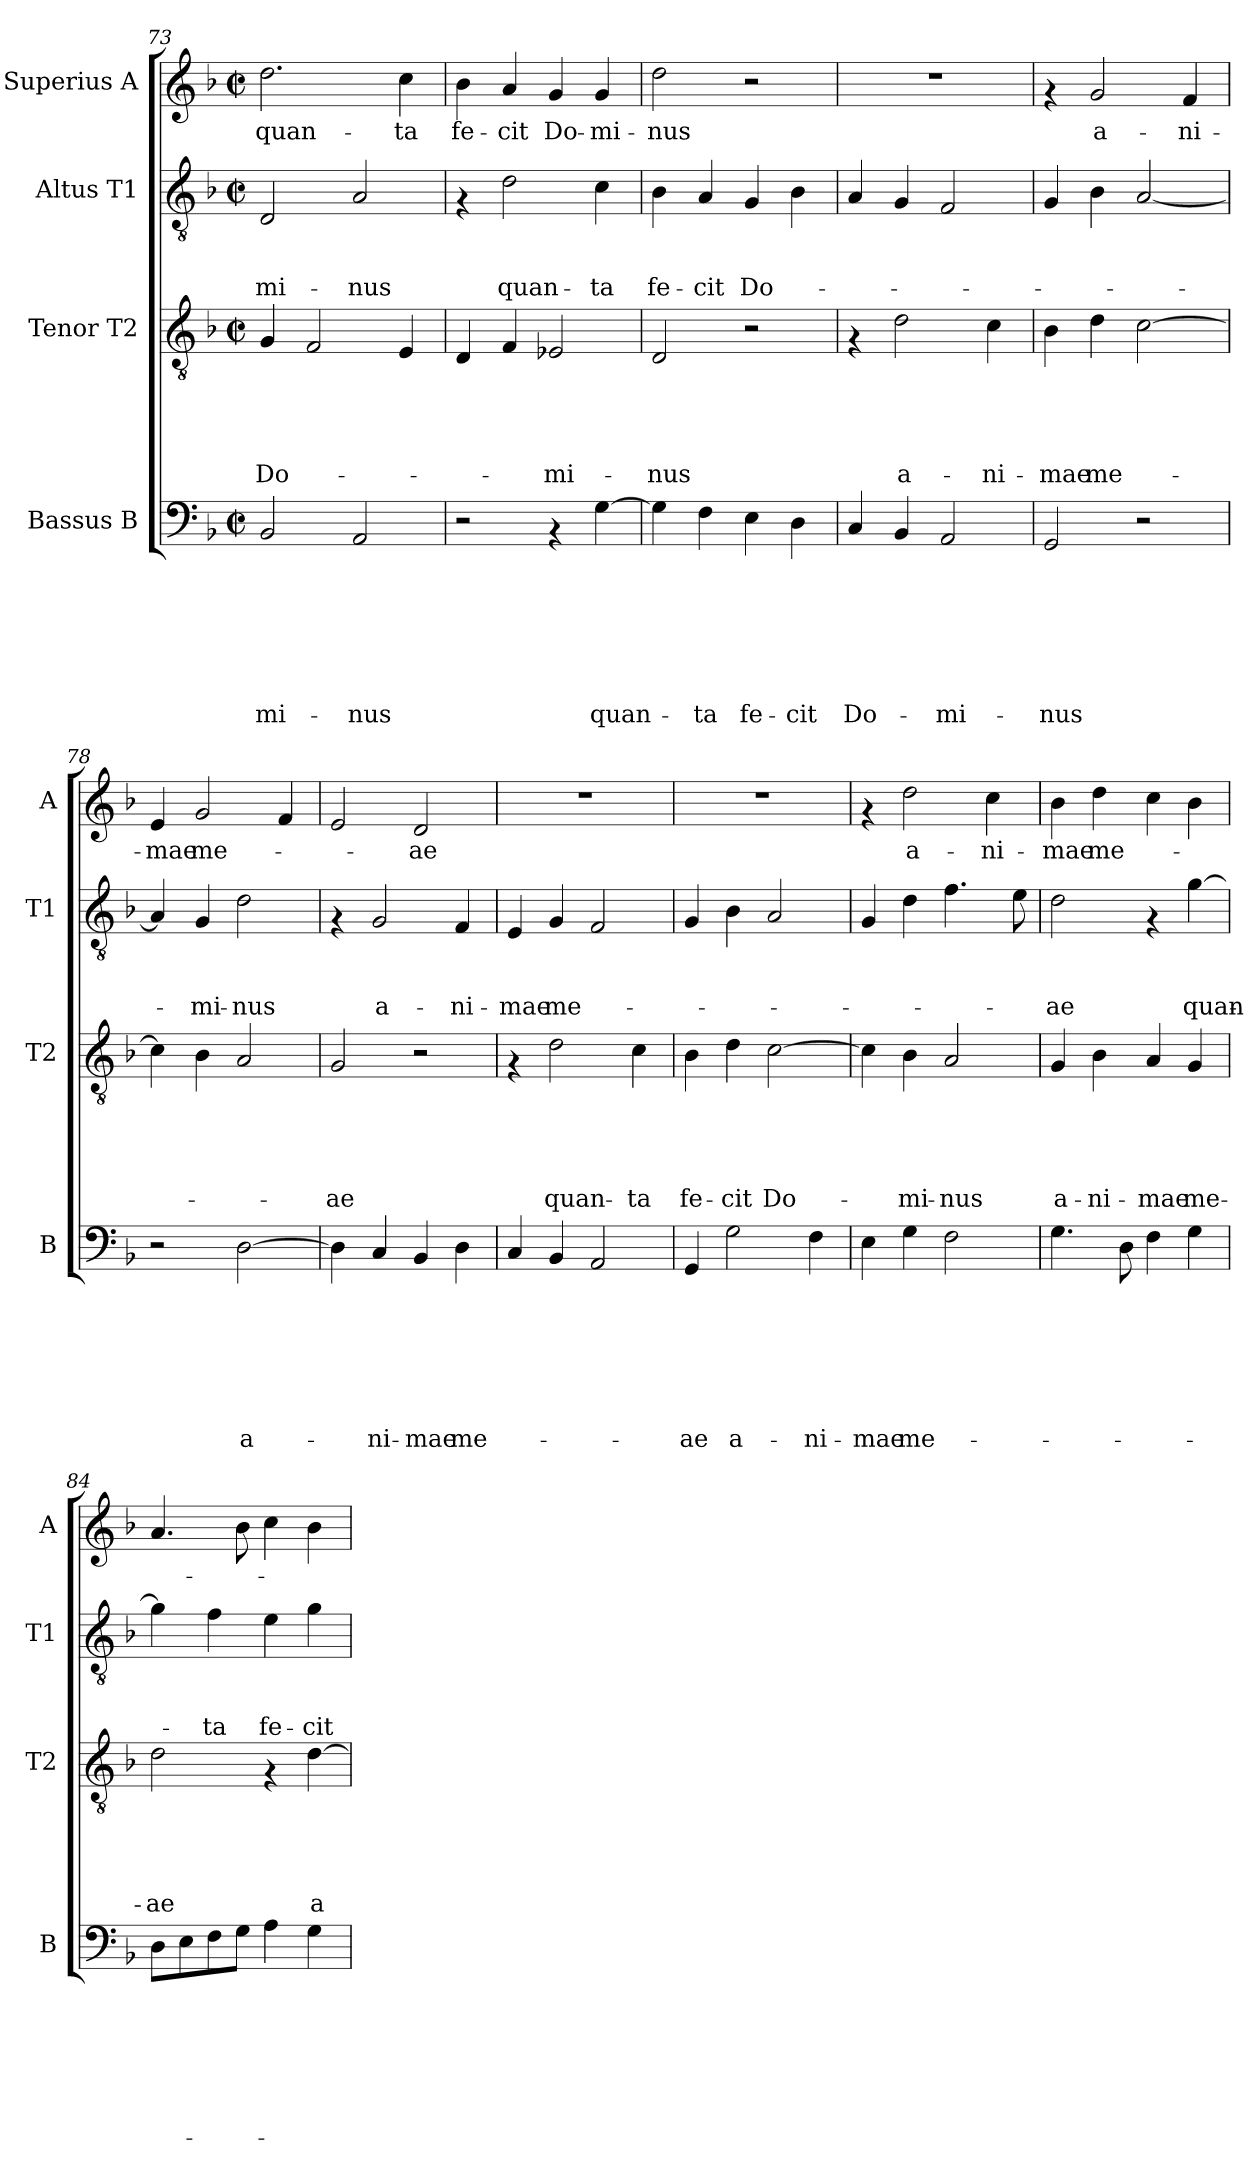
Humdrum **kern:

**kern	**text	**text	**text	**text	**text	**text	**text	**kern	**text	**text	**text	**text	**text	**kern	**text	**text	**text	**kern	**text
*part4	*part4	*part4	*part4	*part4	*part4	*part4	*part4	*part3	*part3	*part3	*part3	*part3	*part3	*part2	*part2	*part2	*part2	*part1	*part1
*staff4	*staff4	*staff4	*staff4	*staff4	*staff4	*staff4	*staff4	*staff3	*staff3	*staff3	*staff3	*staff3	*staff3	*staff2	*staff2	*staff2	*staff2	*staff1	*staff1
*I"Bassus B	*	*	*	*	*	*	*	*I"Tenor T2	*	*	*	*	*	*I"Altus T1	*	*	*	*I"Superius A	*
*I'B	*	*	*	*	*	*	*	*I'T2	*	*	*	*	*	*I'T1	*	*	*	*I'A	*
*clefF4	*	*	*	*	*	*	*	*clefGv2	*	*	*	*	*	*clefGv2	*	*	*	*clefG2	*
*k[b-]	*	*	*	*	*	*	*	*k[b-]	*	*	*	*	*	*k[b-]	*	*	*	*k[b-]	*
*F:	*	*	*	*	*	*	*	*F:	*	*	*	*	*	*F:	*	*	*	*F:	*
*M2/2	*	*	*	*	*	*	*	*M2/2	*	*	*	*	*	*M2/2	*	*	*	*M2/2	*
*met(c|)	*	*	*	*	*	*	*	*met(c|)	*	*	*	*	*	*met(c|)	*	*	*	*met(c|)	*
=73	=73	=73	=73	=73	=73	=73	=73	=73	=73	=73	=73	=73	=73	=73	=73	=73	=73	=73	=73
!	!	!	!	!	!	!	!LO:LY:b	!	!	!	!	!	!LO:LY:b	!	!	!	!LO:LY:b	!	!LO:LY:b
2BB-/	.	.	.	.	.	.	-mi-	4G/	.	.	.	.	Do-	2D/	.	.	-mi-	2.dd\	quan-
.	.	.	.	.	.	.	.	2F/	.	.	.	.	.	.	.	.	.	.	.
!	!	!	!	!	!	!	!LO:LY:b	!	!	!	!	!	!	!	!	!	!LO:LY:b	!	!
2AA/	.	.	.	.	.	.	-nus	.	.	.	.	.	.	2A/	.	.	-nus	.	.
!	!	!	!	!	!	!	!	!	!	!	!	!	!	!	!	!	!	!	!LO:LY:b
.	.	.	.	.	.	.	.	4E/	.	.	.	.	.	.	.	.	.	4cc\	-ta
=74	=74	=74	=74	=74	=74	=74	=74	=74	=74	=74	=74	=74	=74	=74	=74	=74	=74	=74	=74
!	!	!	!	!	!	!	!	!	!	!	!	!	!	!	!	!	!	!	!LO:LY:b
2r	.	.	.	.	.	.	.	4D/	.	.	.	.	.	4rF	.	.	.	4b-\	fe-
!	!	!	!	!	!	!	!	!	!	!	!	!	!	!	!	!	!LO:LY:b	!	!LO:LY:b
.	.	.	.	.	.	.	.	4F/	.	.	.	.	.	2d\	.	.	quan-	4a/	-cit
!	!	!	!	!	!	!	!	!	!	!	!	!	!LO:LY:b	!	!	!	!	!	!LO:LY:b
4rAA	.	.	.	.	.	.	.	2E-X/	.	.	.	.	-mi-	.	.	.	.	4g/	Do-
!	!	!	!	!	!	!	!LO:LY:b	!	!	!	!	!	!	!	!	!	!LO:LY:b	!	!LO:LY:b
[<4G\	.	.	.	.	.	.	quan-	.	.	.	.	.	.	4c\	.	.	-ta	4g/	-mi-
!!LO:PB:g=z
=75	=75	=75	=75	=75	=75	=75	=75	=75	=75	=75	=75	=75	=75	=75	=75	=75	=75	=75	=75
!	!	!	!	!	!	!	!	!	!	!	!	!	!LO:LY:b	!	!	!	!LO:LY:b	!	!LO:LY:b
4G\]	.	.	.	.	.	.	.	2D/	.	.	.	.	-nus	4B-\	.	.	fe-	2dd\	-nus
!	!	!	!	!	!	!	!LO:LY:b	!	!	!	!	!	!	!	!	!	!LO:LY:b	!	!
4F\	.	.	.	.	.	.	-ta	.	.	.	.	.	.	4A/	.	.	-cit	.	.
!	!	!	!	!	!	!	!LO:LY:b	!	!	!	!	!	!	!	!	!	!LO:LY:b	!	!
4E\	.	.	.	.	.	.	fe-	2r	.	.	.	.	.	4G/	.	.	Do-	2r	.
!	!	!	!	!	!	!	!LO:LY:b	!	!	!	!	!	!	!	!	!	!	!	!
4D\	.	.	.	.	.	.	-cit	.	.	.	.	.	.	4B-\	.	.	.	.	.
=76	=76	=76	=76	=76	=76	=76	=76	=76	=76	=76	=76	=76	=76	=76	=76	=76	=76	=76	=76
!	!	!	!	!	!	!	!LO:LY:b	!	!	!	!	!	!	!	!	!	!	!	!
4C/	.	.	.	.	.	.	Do-	4rF	.	.	.	.	.	4A/	.	.	.	1r	.
!	!	!	!	!	!	!	!	!	!	!	!	!	!LO:LY:b	!	!	!	!	!	!
4BB-/	.	.	.	.	.	.	.	2d\	.	.	.	.	a-	4G/	.	.	.	.	.
!	!	!	!	!	!	!	!LO:LY:b	!	!	!	!	!	!	!	!	!	!	!	!
2AA/	.	.	.	.	.	.	-mi-	.	.	.	.	.	.	2F/	.	.	.	.	.
!	!	!	!	!	!	!	!	!	!	!	!	!	!LO:LY:b	!	!	!	!	!	!
.	.	.	.	.	.	.	.	4c\	.	.	.	.	-ni-	.	.	.	.	.	.
=77	=77	=77	=77	=77	=77	=77	=77	=77	=77	=77	=77	=77	=77	=77	=77	=77	=77	=77	=77
!	!	!	!	!	!	!	!LO:LY:b	!	!	!	!	!	!LO:LY:b	!	!	!	!	!	!
2GG/	.	.	.	.	.	.	-nus	4B-\	.	.	.	.	-mae	4G/	.	.	.	4rf	.
!	!	!	!	!	!	!	!	!	!	!	!	!	!LO:LY:b	!	!	!	!	!	!LO:LY:b
.	.	.	.	.	.	.	.	4d\	.	.	.	.	me-	4B-\	.	.	.	2g/	a-
2r	.	.	.	.	.	.	.	[>2c\	.	.	.	.	.	[<2A/	.	.	.	.	.
!	!	!	!	!	!	!	!	!	!	!	!	!	!	!	!	!	!	!	!LO:LY:b
.	.	.	.	.	.	.	.	.	.	.	.	.	.	.	.	.	.	4f/	-ni-
=78	=78	=78	=78	=78	=78	=78	=78	=78	=78	=78	=78	=78	=78	=78	=78	=78	=78	=78	=78
!	!	!	!	!	!	!	!	!	!	!	!	!	!	!	!	!	!	!	!LO:LY:b
2r	.	.	.	.	.	.	.	4c\]	.	.	.	.	.	4A/]	.	.	.	4e/	-mae
!	!	!	!	!	!	!	!	!	!	!	!	!	!	!	!	!	!LO:LY:b	!	!LO:LY:b
.	.	.	.	.	.	.	.	4B-\	.	.	.	.	.	4G/	.	.	-mi-	2g/	me-
!	!	!	!	!	!	!	!LO:LY:b	!	!	!	!	!	!	!	!	!	!LO:LY:b	!	!
[>2D\	.	.	.	.	.	.	a-	2A/	.	.	.	.	.	2d\	.	.	-nus	.	.
.	.	.	.	.	.	.	.	.	.	.	.	.	.	.	.	.	.	4f/	.
=79	=79	=79	=79	=79	=79	=79	=79	=79	=79	=79	=79	=79	=79	=79	=79	=79	=79	=79	=79
!	!	!	!	!	!	!	!	!	!	!	!	!	!LO:LY:b	!	!	!	!	!	!
4D\]	.	.	.	.	.	.	.	2G/	.	.	.	.	-ae	4rF	.	.	.	2e/	.
!	!	!	!	!	!	!	!LO:LY:b	!	!	!	!	!	!	!	!	!	!LO:LY:b	!	!
4C/	.	.	.	.	.	.	-ni-	.	.	.	.	.	.	2G/	.	.	a-	.	.
!	!	!	!	!	!	!	!LO:LY:b	!	!	!	!	!	!	!	!	!	!	!	!LO:LY:b
4BB-/	.	.	.	.	.	.	-mae	2r	.	.	.	.	.	.	.	.	.	2d/	-ae
!	!	!	!	!	!	!	!LO:LY:b	!	!	!	!	!	!	!	!	!	!LO:LY:b	!	!
4D\	.	.	.	.	.	.	me-	.	.	.	.	.	.	4F/	.	.	-ni-	.	.
=80	=80	=80	=80	=80	=80	=80	=80	=80	=80	=80	=80	=80	=80	=80	=80	=80	=80	=80	=80
!	!	!	!	!	!	!	!	!	!	!	!	!	!	!	!	!	!LO:LY:b	!	!
4C/	.	.	.	.	.	.	.	4rF	.	.	.	.	.	4E/	.	.	-mae	1r	.
!	!	!	!	!	!	!	!	!	!	!	!	!	!LO:LY:b	!	!	!	!LO:LY:b	!	!
4BB-/	.	.	.	.	.	.	.	2d\	.	.	.	.	quan-	4G/	.	.	me-	.	.
2AA/	.	.	.	.	.	.	.	.	.	.	.	.	.	2F/	.	.	.	.	.
!	!	!	!	!	!	!	!	!	!	!	!	!	!LO:LY:b	!	!	!	!	!	!
.	.	.	.	.	.	.	.	4c\	.	.	.	.	-ta	.	.	.	.	.	.
=81	=81	=81	=81	=81	=81	=81	=81	=81	=81	=81	=81	=81	=81	=81	=81	=81	=81	=81	=81
!	!	!	!	!	!	!	!LO:LY:b	!	!	!	!	!	!LO:LY:b	!	!	!	!	!	!
4GG/	.	.	.	.	.	.	-ae	4B-\	.	.	.	.	fe-	4G/	.	.	.	1r	.
!	!	!	!	!	!	!	!LO:LY:b	!	!	!	!	!	!LO:LY:b	!	!	!	!	!	!
2G\	.	.	.	.	.	.	a-	4d\	.	.	.	.	-cit	4B-\	.	.	.	.	.
!	!	!	!	!	!	!	!	!	!	!	!	!	!LO:LY:b	!	!	!	!	!	!
.	.	.	.	.	.	.	.	[>2c\	.	.	.	.	Do-	2A/	.	.	.	.	.
!	!	!	!	!	!	!	!LO:LY:b	!	!	!	!	!	!	!	!	!	!	!	!
4F\	.	.	.	.	.	.	-ni-	.	.	.	.	.	.	.	.	.	.	.	.
!!LO:PB:g=z
=82	=82	=82	=82	=82	=82	=82	=82	=82	=82	=82	=82	=82	=82	=82	=82	=82	=82	=82	=82
!	!	!	!	!	!	!	!LO:LY:b	!	!	!	!	!	!	!	!	!	!	!	!
4E\	.	.	.	.	.	.	-mae	4c\]	.	.	.	.	.	4G/	.	.	.	4rf	.
!	!	!	!	!	!	!	!LO:LY:b	!	!	!	!	!	!LO:LY:b	!	!	!	!	!	!LO:LY:b
4G\	.	.	.	.	.	.	me-	4B-\	.	.	.	.	-mi-	4d\	.	.	.	2dd\	a-
!	!	!	!	!	!	!	!	!	!	!	!	!	!LO:LY:b	!	!	!	!	!	!
2F\	.	.	.	.	.	.	.	2A/	.	.	.	.	-nus	4.f\	.	.	.	.	.
!	!	!	!	!	!	!	!	!	!	!	!	!	!	!	!	!	!	!	!LO:LY:b
.	.	.	.	.	.	.	.	.	.	.	.	.	.	.	.	.	.	4cc\	-ni-
.	.	.	.	.	.	.	.	.	.	.	.	.	.	8e\	.	.	.	.	.
=83	=83	=83	=83	=83	=83	=83	=83	=83	=83	=83	=83	=83	=83	=83	=83	=83	=83	=83	=83
!	!	!	!	!	!	!	!	!	!	!	!	!	!LO:LY:b	!	!	!	!LO:LY:b	!	!LO:LY:b
4.G\	.	.	.	.	.	.	.	4G/	.	.	.	.	a-	2d\	.	.	-ae	4b-\	-mae
!	!	!	!	!	!	!	!	!	!	!	!	!	!LO:LY:b	!	!	!	!	!	!LO:LY:b
.	.	.	.	.	.	.	.	4B-\	.	.	.	.	-ni-	.	.	.	.	4dd\	me-
8D\	.	.	.	.	.	.	.	.	.	.	.	.	.	.	.	.	.	.	.
!	!	!	!	!	!	!	!	!	!	!	!	!	!LO:LY:b	!	!	!	!	!	!
4F\	.	.	.	.	.	.	.	4A/	.	.	.	.	-mae	4rF	.	.	.	4cc\	.
!	!	!	!	!	!	!	!	!	!	!	!	!	!LO:LY:b	!	!	!	!LO:LY:b	!	!
4G\	.	.	.	.	.	.	.	4G/	.	.	.	.	me-	[>4g\	.	.	quan-	4b-\	.
=84	=84	=84	=84	=84	=84	=84	=84	=84	=84	=84	=84	=84	=84	=84	=84	=84	=84	=84	=84
!	!	!	!	!	!	!	!	!	!	!	!	!	!LO:LY:b	!	!	!	!	!	!
8D\L	.	.	.	.	.	.	.	2d\	.	.	.	.	-ae	4g\]	.	.	.	4.a/	.
8E\	.	.	.	.	.	.	.	.	.	.	.	.	.	.	.	.	.	.	.
!	!	!	!	!	!	!	!	!	!	!	!	!	!	!	!	!	!LO:LY:b	!	!
8F\	.	.	.	.	.	.	.	.	.	.	.	.	.	4f\	.	.	-ta	.	.
8G\J	.	.	.	.	.	.	.	.	.	.	.	.	.	.	.	.	.	8b-\	.
!	!	!	!	!	!	!	!	!	!	!	!	!	!	!	!	!	!LO:LY:b	!	!
4A\	.	.	.	.	.	.	.	4rF	.	.	.	.	.	4e\	.	.	fe-	4cc\	.
!	!	!	!	!	!	!	!	!	!	!	!	!	!LO:LY:b	!	!	!	!LO:LY:b	!	!
4G\	.	.	.	.	.	.	.	[>4d\	.	.	.	.	a-	4g\	.	.	-cit	4b-\	.
=	=	=	=	=	=	=	=	=	=	=	=	=	=	=	=	=	=	=	=
*-	*-	*-	*-	*-	*-	*-	*-	*-	*-	*-	*-	*-	*-	*-	*-	*-	*-	*-	*-
